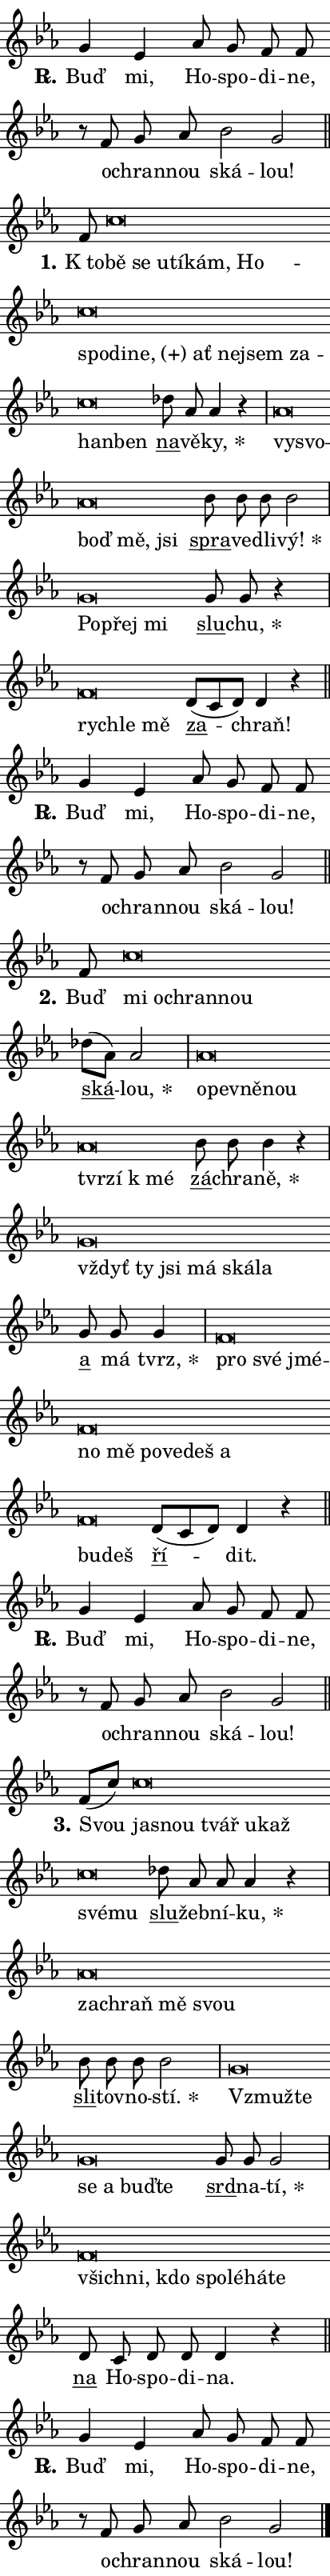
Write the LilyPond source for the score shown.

\version "2.22.1"
\header { tagline = "" }
\paper {
  indent = 0\cm
  top-margin = 0\cm
  right-margin = 0\cm
  bottom-margin = 0\cm
  left-margin = 0\cm
  paper-width = 7\cm
  page-breaking = #ly:one-page-breaking
  system-system-spacing.basic-distance = #11
  score-system-spacing.basic-distance = #11.3
  ragged-last = ##f
}


%% Author: Thomas Morley
%% https://lists.gnu.org/archive/html/lilypond-user/2020-05/msg00002.html
#(define (line-position grob)
"Returns position of @var[grob} in current system:
   @code{'start}, if at first time-step
   @code{'end}, if at last time-step
   @code{'middle} otherwise
"
  (let* ((col (ly:item-get-column grob))
         (ln (ly:grob-object col 'left-neighbor))
         (rn (ly:grob-object col 'right-neighbor))
         (col-to-check-left (if (ly:grob? ln) ln col))
         (col-to-check-right (if (ly:grob? rn) rn col))
         (break-dir-left
           (and
             (ly:grob-property col-to-check-left 'non-musical #f)
             (ly:item-break-dir col-to-check-left)))
         (break-dir-right
           (and
             (ly:grob-property col-to-check-right 'non-musical #f)
             (ly:item-break-dir col-to-check-right))))
        (cond ((eqv? 1 break-dir-left) 'start)
              ((eqv? -1 break-dir-right) 'end)
              (else 'middle))))

#(define (tranparent-at-line-position vctor)
  (lambda (grob)
  "Relying on @code{line-position} select the relevant enry from @var{vctor}.
Used to determine transparency,"
    (case (line-position grob)
      ((end) (not (vector-ref vctor 0)))
      ((middle) (not (vector-ref vctor 1)))
      ((start) (not (vector-ref vctor 2))))))

noteHeadBreakVisibility =
#(define-music-function (break-visibility)(vector?)
"Makes @code{NoteHead}s transparent relying on @var{break-visibility}"
#{
  \override NoteHead.transparent =
    #(tranparent-at-line-position break-visibility)
#})

#(define delete-ledgers-for-transparent-note-heads
  (lambda (grob)
    "Reads whether a @code{NoteHead} is transparent.
If so this @code{NoteHead} is removed from @code{'note-heads} from
@var{grob}, which is supposed to be @code{LedgerLineSpanner}.
As a result ledgers are not printed for this @code{NoteHead}"
    (let* ((nhds-array (ly:grob-object grob 'note-heads))
           (nhds-list
             (if (ly:grob-array? nhds-array)
                 (ly:grob-array->list nhds-array)
                 '()))
           ;; Relies on the transparent-property being done before
           ;; Staff.LedgerLineSpanner.after-line-breaking is executed.
           ;; This is fragile ...
           (to-keep
             (remove
               (lambda (nhd)
                 (ly:grob-property nhd 'transparent #f))
               nhds-list)))
      ;; TODO find a better method to iterate over grob-arrays, similiar
      ;; to filter/remove etc for lists
      ;; For now rebuilt from scratch
      (set! (ly:grob-object grob 'note-heads)  '())
      (for-each
        (lambda (nhd)
          (ly:pointer-group-interface::add-grob grob 'note-heads nhd))
        to-keep))))

hideNotes = {
  \noteHeadBreakVisibility #begin-of-line-visible
}
unHideNotes = {
  \noteHeadBreakVisibility #all-visible
}

% work-around for resetting accidentals
% https://lilypond.org/doc/v2.23/Documentation/notation/displaying-rhythms#unmetered-music
cadenzaMeasure = {
  \cadenzaOff
  \partial 1024 s1024
  \cadenzaOn
}

#(define-markup-command (accent layout props text) (markup?)
  "Underline accented syllable"
  (interpret-markup layout props
    #{\markup \override #'(offset . 4.3) \underline { #text }#}))

responsum = \markup \concat {
  "R" \hspace #-1.05 \path #0.1 #'((moveto 0 0.07) (lineto 0.9 0.8)) \hspace #0.05 "."
}

\layout {
    \context {
        \Staff
        \remove "Time_signature_engraver"
        \override LedgerLineSpanner.after-line-breaking = #delete-ledgers-for-transparent-note-heads
    }
    \context {
        \Voice {
            \override NoteHead.output-attributes = #'((class . "notehead"))
            \override Hairpin.height = #0.55
        }
    }
    \context {
        \Lyrics {
            \override StanzaNumber.output-attributes = #'((class . "stanzanumber"))
            \override LyricSpace.minimum-distance = #0.9
            \override LyricText.font-name = #"TeX Gyre Schola"
            \override LyricText.font-size = 1
            \override StanzaNumber.font-name = #"TeX Gyre Schola Bold"
            \override StanzaNumber.font-size = 1
        }
    }
}

% magnetic-lyrics.ily
%
%   written by
%     Jean Abou Samra <jean@abou-samra.fr>
%     Werner Lemberg <wl@gnu.org>
%
%   adapted by
%     Jiri Hon <jiri.hon@gmail.com>
%
% Version 2022-Apr-15

% https://www.mail-archive.com/lilypond-user@gnu.org/msg149350.html

#(define (Left_hyphen_pointer_engraver context)
   "Collect syllable-hyphen-syllable occurrences in lyrics and store
them in properties.  This engraver only looks to the left.  For
example, if the lyrics input is @code{foo -- bar}, it does the
following.

@itemize @bullet
@item
Set the @code{text} property of the @code{LyricHyphen} grob between
@q{foo} and @q{bar} to @code{foo}.

@item
Set the @code{left-hyphen} property of the @code{LyricText} grob with
text @q{foo} to the @code{LyricHyphen} grob between @q{foo} and
@q{bar}.
@end itemize

Use this auxiliary engraver in combination with the
@code{lyric-@/text::@/apply-@/magnetic-@/offset!} hook."
   (let ((hyphen #f)
         (text #f))
     (make-engraver
      (acknowledgers
       ((lyric-syllable-interface engraver grob source-engraver)
        (set! text grob)))
      (end-acknowledgers
       ((lyric-hyphen-interface engraver grob source-engraver)
        ;(when (not (grob::has-interface grob 'lyric-space-interface))
          (set! hyphen grob)));)
      ((stop-translation-timestep engraver)
       (when (and text hyphen)
         (ly:grob-set-object! text 'left-hyphen hyphen))
       (set! text #f)
       (set! hyphen #f)))))

#(define (lyric-text::apply-magnetic-offset! grob)
   "If the space between two syllables is less than the value in
property @code{LyricText@/.details@/.squash-threshold}, move the right
syllable to the left so that it gets concatenated with the left
syllable.

Use this function as a hook for
@code{LyricText@/.after-@/line-@/breaking} if the
@code{Left_@/hyphen_@/pointer_@/engraver} is active."
   (let ((hyphen (ly:grob-object grob 'left-hyphen #f)))
     (when hyphen
       (let ((left-text (ly:spanner-bound hyphen LEFT)))
         (when (grob::has-interface left-text 'lyric-syllable-interface)
           (let* ((common (ly:grob-common-refpoint grob left-text X))
                  (this-x-ext (ly:grob-extent grob common X))
                  (left-x-ext
                   (begin
                     ;; Trigger magnetism for left-text.
                     (ly:grob-property left-text 'after-line-breaking)
                     (ly:grob-extent left-text common X)))
                  ;; `delta` is the gap width between two syllables.
                  (delta (- (interval-start this-x-ext)
                            (interval-end left-x-ext)))
                  (details (ly:grob-property grob 'details))
                  (threshold (assoc-get 'squash-threshold details 0.2)))
             (when (< delta threshold)
               (let* (;; We have to manipulate the input text so that
                      ;; ligatures crossing syllable boundaries are not
                      ;; disabled.  For languages based on the Latin
                      ;; script this is essentially a beautification.
                      ;; However, for non-Western scripts it can be a
                      ;; necessity.
                      (lt (ly:grob-property left-text 'text))
                      (rt (ly:grob-property grob 'text))
                      (is-space (grob::has-interface hyphen 'lyric-space-interface))
                      (space (if is-space " " ""))
                      (space-markup (grob-interpret-markup grob " "))
                      (space-size (interval-length (ly:stencil-extent space-markup X)))
                      (extra-delta (if is-space space-size 0))
                      ;; Append new syllable.
                      (ltrt-space (if (and (string? lt) (string? rt))
                                (string-append lt space rt)
                                (make-concat-markup (list lt space rt))))
                      ;; Right-align `ltrt` to the right side.
                      (ltrt-space-markup (grob-interpret-markup
                               grob
                               (make-translate-markup
                                (cons (interval-length this-x-ext) 0)
                                (make-right-align-markup ltrt-space)))))
                 (begin
                   ;; Don't print `left-text`.
                   (ly:grob-set-property! left-text 'stencil #f)
                   ;; Set text and stencil (which holds all collected
                   ;; syllables so far) and shift it to the left.
                   (ly:grob-set-property! grob 'text ltrt-space)
                   (ly:grob-set-property! grob 'stencil ltrt-space-markup)
                   (ly:grob-translate-axis! grob (- (- delta extra-delta)) X))))))))))


#(define (lyric-hyphen::displace-bounds-first grob)
   ;; Make very sure this callback isn't triggered too early.
   (let ((left (ly:spanner-bound grob LEFT))
         (right (ly:spanner-bound grob RIGHT)))
     (ly:grob-property left 'after-line-breaking)
     (ly:grob-property right 'after-line-breaking)
     (ly:lyric-hyphen::print grob)))

squashThreshold = #0.4

\layout {
  \context {
    \Lyrics
    \consists #Left_hyphen_pointer_engraver
    \override LyricText.after-line-breaking =
      #lyric-text::apply-magnetic-offset!
    \override LyricHyphen.stencil = #lyric-hyphen::displace-bounds-first
    \override LyricText.details.squash-threshold = \squashThreshold
    \override LyricHyphen.minimum-distance = 0
    \override LyricHyphen.minimum-length = \squashThreshold
  }
}

squash = \override LyricText.details.squash-threshold = 9999
unSquash = \override LyricText.details.squash-threshold = \squashThreshold

left = \override LyricText.self-alignment-X = #LEFT
unLeft = \revert LyricText.self-alignment-X

starOffset = #(lambda (grob) 
                (let ((x_offset (ly:self-alignment-interface::aligned-on-x-parent grob)))
                  (if (= x_offset 0) 0 (+ x_offset 1.2))))

star = #(define-music-function (syllable)(string?)
"Append star separator at the end of a syllable"
#{
  \once \override LyricText.X-offset = #starOffset
  \lyricmode { \markup {
    #syllable
    \override #'((font-name . "TeX Gyre Schola Bold")) \hspace #0.2 \lower #0.65 \larger "*"
  } }
#})

starAccent = #(define-music-function (syllable)(string?)
"Append star separator at the end of a syllable and make accent"
#{
  \once \override LyricText.X-offset = #starOffset
  \lyricmode { \markup {
    \accent #syllable
    \override #'((font-name . "TeX Gyre Schola Bold")) \hspace #0.2 \lower #0.65 \larger "*"
  } }
#})

breath = #(define-music-function (syllable)(string?)
"Append breathing indicator at the end of a syllable"
#{
  \lyricmode { \markup { #syllable "+" } }
#})

optionalBreath = #(define-music-function (syllable)(string?)
"Append optional breathing indicator at the end of a syllable"
#{
  \lyricmode { \markup { #syllable "(+)" } }
#})


\score {
    <<
        \new Voice = "melody" { \cadenzaOn \key es \major \relative { g'4 es as8 g f f \bar "" r f g as bes2 g \cadenzaMeasure \bar "||" \break } }
        \new Lyrics \lyricsto "melody" { \lyricmode { \set stanza = \responsum
Buď mi, Ho -- spo -- di -- ne, o -- chran -- nou ská -- lou! } }
    >>
    \layout {}
}

\score {
    <<
        \new Voice = "melody" { \cadenzaOn \key es \major \relative { f'8 c'\breve*1/16 \hideNotes \breve*1/16 \bar "" \breve*1/16 \bar "" \breve*1/16 \bar "" \breve*1/16 \bar "" \breve*1/16 \bar "" \breve*1/16 \bar "" \breve*1/16 \bar "" \breve*1/16 \bar "" \breve*1/16 \bar "" \breve*1/16 \bar "" \breve*1/16 \bar "" \breve*1/16 \bar "" \breve*1/16 \breve*1/16 \bar "" \unHideNotes \bar "" des8 as as4 r \cadenzaMeasure \bar "|" as\breve*1/16 \hideNotes \breve*1/16 \bar "" \breve*1/16 \bar "" \breve*1/16 \breve*1/16 \bar "" \unHideNotes \bar "" bes8 bes bes bes2 \cadenzaMeasure \bar "|" g\breve*1/16 \hideNotes \breve*1/16 \breve*1/16 \bar "" \unHideNotes \bar "" g8 g r4 \cadenzaMeasure \bar "|" f\breve*1/16 \hideNotes \breve*1/16 \breve*1/16 \bar "" \unHideNotes \bar "" d8[( c d)] d4 r \cadenzaMeasure \bar "||" \break } }
        \new Lyrics \lyricsto "melody" { \lyricmode { \set stanza = "1."
"K to" -- \left bě \squash se u -- tí -- kám, Ho -- spo -- di -- \optionalBreath ne, ať nej -- sem za -- han -- ben \unLeft \unSquash \markup \accent na -- vě -- \star ky, \left vy -- \squash svo -- boď mě, jsi \unLeft \unSquash \markup \accent spra -- ve -- dli -- \star vý! \left Po -- \squash přej mi \unLeft \unSquash \markup \accent slu -- \star chu, \left rych -- \squash le mě \unLeft \unSquash \markup \accent za -- chraň! } }
    >>
    \layout {}
}

\score {
    <<
        \new Voice = "melody" { \cadenzaOn \key es \major \relative { g'4 es as8 g f f \bar "" r f g as bes2 g \cadenzaMeasure \bar "||" \break } }
        \new Lyrics \lyricsto "melody" { \lyricmode { \set stanza = \responsum
Buď mi, Ho -- spo -- di -- ne, o -- chran -- nou ská -- lou! } }
    >>
    \layout {}
}

\score {
    <<
        \new Voice = "melody" { \cadenzaOn \key es \major \relative { f'8 c'\breve*1/16 \hideNotes \breve*1/16 \bar "" \breve*1/16 \breve*1/16 \bar "" \unHideNotes \bar "" des8[( as)] as2 \cadenzaMeasure \bar "|" as\breve*1/16 \hideNotes \breve*1/16 \bar "" \breve*1/16 \bar "" \breve*1/16 \bar "" \breve*1/16 \bar "" \breve*1/16 \breve*1/16 \bar "" \unHideNotes \bar "" bes8 bes bes4 r \cadenzaMeasure \bar "|" g\breve*1/16 \hideNotes \breve*1/16 \bar "" \breve*1/16 \bar "" \breve*1/16 \bar "" \breve*1/16 \breve*1/16 \bar "" \unHideNotes \bar "" g8 g g4 \cadenzaMeasure \bar "|" f\breve*1/16 \hideNotes \breve*1/16 \bar "" \breve*1/16 \bar "" \breve*1/16 \bar "" \breve*1/16 \bar "" \breve*1/16 \bar "" \breve*1/16 \bar "" \breve*1/16 \bar "" \breve*1/16 \bar "" \breve*1/16 \breve*1/16 \bar "" \unHideNotes \bar "" d8[( c d)] d4 r \cadenzaMeasure \bar "||" \break } }
        \new Lyrics \lyricsto "melody" { \lyricmode { \set stanza = "2."
Buď \left mi \squash o -- chran -- nou \unLeft \unSquash \markup \accent ská -- \star lou, \left o -- \squash pev -- ně -- nou tvr -- zí "k mé" \unLeft \unSquash \markup \accent zá -- chra -- \star ně, \left vždyť \squash ty jsi má ská -- la \unLeft \unSquash \markup \accent a má \star tvrz, \left pro \squash své jmé -- no mě po -- ve -- deš a bu -- deš \unLeft \unSquash \markup \accent ří -- dit. } }
    >>
    \layout {}
}

\score {
    <<
        \new Voice = "melody" { \cadenzaOn \key es \major \relative { g'4 es as8 g f f \bar "" r f g as bes2 g \cadenzaMeasure \bar "||" \break } }
        \new Lyrics \lyricsto "melody" { \lyricmode { \set stanza = \responsum
Buď mi, Ho -- spo -- di -- ne, o -- chran -- nou ská -- lou! } }
    >>
    \layout {}
}

\score {
    <<
        \new Voice = "melody" { \cadenzaOn \key es \major \relative { f'8[( c'8)] c\breve*1/16 \hideNotes \breve*1/16 \bar "" \breve*1/16 \bar "" \breve*1/16 \bar "" \breve*1/16 \bar "" \breve*1/16 \breve*1/16 \bar "" \unHideNotes \bar "" des8 as as as4 r \cadenzaMeasure \bar "|" as\breve*1/16 \hideNotes \breve*1/16 \bar "" \breve*1/16 \breve*1/16 \bar "" \unHideNotes \bar "" bes8 bes bes bes2 \cadenzaMeasure \bar "|" g\breve*1/16 \hideNotes \breve*1/16 \bar "" \breve*1/16 \bar "" \breve*1/16 \bar "" \breve*1/16 \breve*1/16 \bar "" \unHideNotes \bar "" g8 g g2 \cadenzaMeasure \bar "|" f\breve*1/16 \hideNotes \breve*1/16 \bar "" \breve*1/16 \bar "" \breve*1/16 \bar "" \breve*1/16 \bar "" \breve*1/16 \breve*1/16 \bar "" \unHideNotes \bar "" d8 c d d d4 r \cadenzaMeasure \bar "||" \break } }
        \new Lyrics \lyricsto "melody" { \lyricmode { \set stanza = "3."
Svou \left ja -- \squash snou tvář u -- kaž své -- mu \unLeft \unSquash \markup \accent slu -- žeb -- ní -- \star ku, \left za -- \squash chraň mě svou \unLeft \unSquash \markup \accent sli -- tov -- no -- \star stí. \left Vzmuž -- \squash te se a buď -- te \unLeft \unSquash \markup \accent srd -- na -- \star tí, \left všich -- \squash ni, kdo spo -- lé -- há -- te \unLeft \unSquash \markup \accent na Ho -- spo -- di -- na. } }
    >>
    \layout {}
}

\score {
    <<
        \new Voice = "melody" { \cadenzaOn \key es \major \relative { g'4 es as8 g f f \bar "" r f g as bes2 g \cadenzaMeasure \bar "||" \break } \bar "|." }
        \new Lyrics \lyricsto "melody" { \lyricmode { \set stanza = \responsum
Buď mi, Ho -- spo -- di -- ne, o -- chran -- nou ská -- lou! } }
    >>
    \layout {}
}
